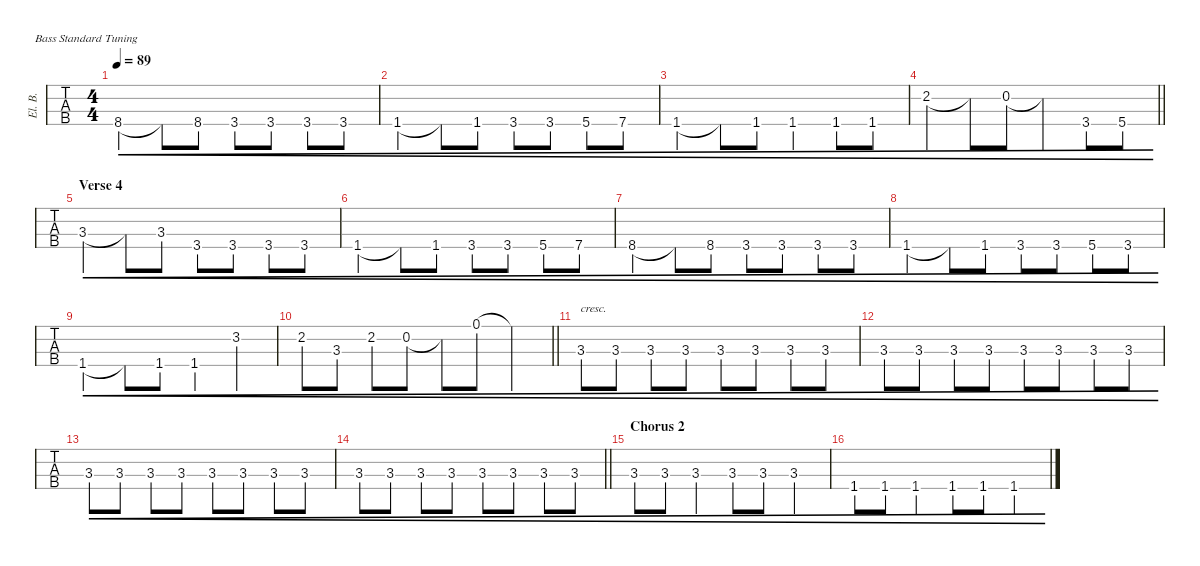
\defaultSystemsLayout 4
\hideDynamics
\bracketExtendMode groupsimilarinstruments
\otherSystemsTrackNameOrientation horizontal
\track ("Electric Bass" "El. B.") {instrument electricbasspick}
\staff {tabs}
\tuning (G2 D2 A1 E1)
\ts (4 4)
\tempo 89
\clef f4
\ks c
8.4.4{cre dy f beam Up} 8.4{t}.8{cre beam Up} 8.4.8{cre beam Up} 3.4.8{cre beam Up} 3.4.8{cre beam Up} 3.4.8{cre beam Up} 3.4.8{cre beam Up} |
1.4.4{cre beam Up} 1.4{t}.8{cre beam Up} 1.4.8{cre beam Up} 3.4.8{cre beam Up} 3.4.8{cre beam Up} 5.4.8{cre beam Up} 7.4.8{cre beam Up} |
1.4.4{cre beam Up} 1.4{t}.8{cre beam Up} 1.4.8{cre beam Up} 1.4.4{cre beam Up} 1.4.8{cre beam Up} 1.4.8{cre beam Up} |
\barLineRight lightlight
2.2.4{cre beam Down} 2.2{t}.8{cre beam Down} 0.2.8{cre beam Down} 0.2{t}.4{cre beam Down} 3.4.8{cre beam Up} 5.4.8{cre beam Up} |
\section ("" "Verse 4")
3.3.4{cre beam Up} 3.3{t}.8{cre beam Up} 3.3.8{cre beam Up} 3.4.8{cre beam Up} 3.4.8{cre beam Up} 3.4.8{cre beam Up} 3.4.8{cre beam Up} |
1.4.4{cre beam Up} 1.4{t}.8{cre beam Up} 1.4.8{cre beam Up} 3.4.8{cre beam Up} 3.4.8{cre beam Up} 5.4.8{cre beam Up} 7.4.8{cre beam Up} |
8.4.4{cre beam Up} 8.4{t}.8{cre beam Up} 8.4.8{cre beam Up} 3.4.8{cre beam Up} 3.4.8{cre beam Up} 3.4.8{cre beam Up} 3.4.8{cre beam Up} |
1.4.4{cre beam Up} 1.4{t}.8{cre beam Up} 1.4.8{cre beam Up} 3.4.8{cre beam Up} 3.4.8{cre beam Up} 5.4.8{cre beam Up} 3.4.8{cre beam Up} |
1.4.4{cre beam Up} 1.4{t}.8{cre beam Up} 1.4.8{cre beam Up} 1.4.4{cre beam Up} 3.2.4{cre beam Down} |
\barLineRight lightlight
2.2.8{cre beam Down} 3.3.8{cre beam Down} 2.2.8{cre beam Down} 0.2.8{cre beam Down} 0.2{t}.8{cre beam Down} 0.1.8{cre beam Down} 0.1{t}.4{cre beam Down} |
3.3.8{txt "cresc." cre dy p beam Up} 3.3.8{cre beam Up} 3.3.8{cre beam Up} 3.3.8{cre beam Up} 3.3.8{cre beam Up} 3.3.8{cre beam Up} 3.3.8{cre beam Up} 3.3.8{cre beam Up} |
3.3.8{cre beam Up} 3.3.8{cre beam Up} 3.3.8{cre beam Up} 3.3.8{cre beam Up} 3.3.8{cre beam Up} 3.3.8{cre beam Up} 3.3.8{cre beam Up} 3.3.8{cre beam Up} |
3.3.8{cre beam Up} 3.3.8{cre beam Up} 3.3.8{cre beam Up} 3.3.8{cre beam Up} 3.3.8{cre beam Up} 3.3.8{cre beam Up} 3.3.8{cre beam Up} 3.3.8{cre beam Up} |
\barLineRight lightlight
3.3.8{cre beam Up} 3.3.8{cre beam Up} 3.3.8{cre beam Up} 3.3.8{cre beam Up} 3.3.8{cre beam Up} 3.3.8{cre beam Up} 3.3.8{cre beam Up} 3.3.8{cre beam Up} |
\section ("" "Chorus 2")
3.3.8{cre dy f beam Up} 3.3.8{cre beam Up} 3.3.4{cre beam Up} 3.3.8{cre beam Up} 3.3.8{cre beam Up} 3.3.4{cre beam Up} |
1.4.8{cre beam Up} 1.4.8{cre beam Up} 1.4.4{cre beam Up} 1.4.8{cre beam Up} 1.4.8{cre beam Up} 1.4.4{cre beam Up}
